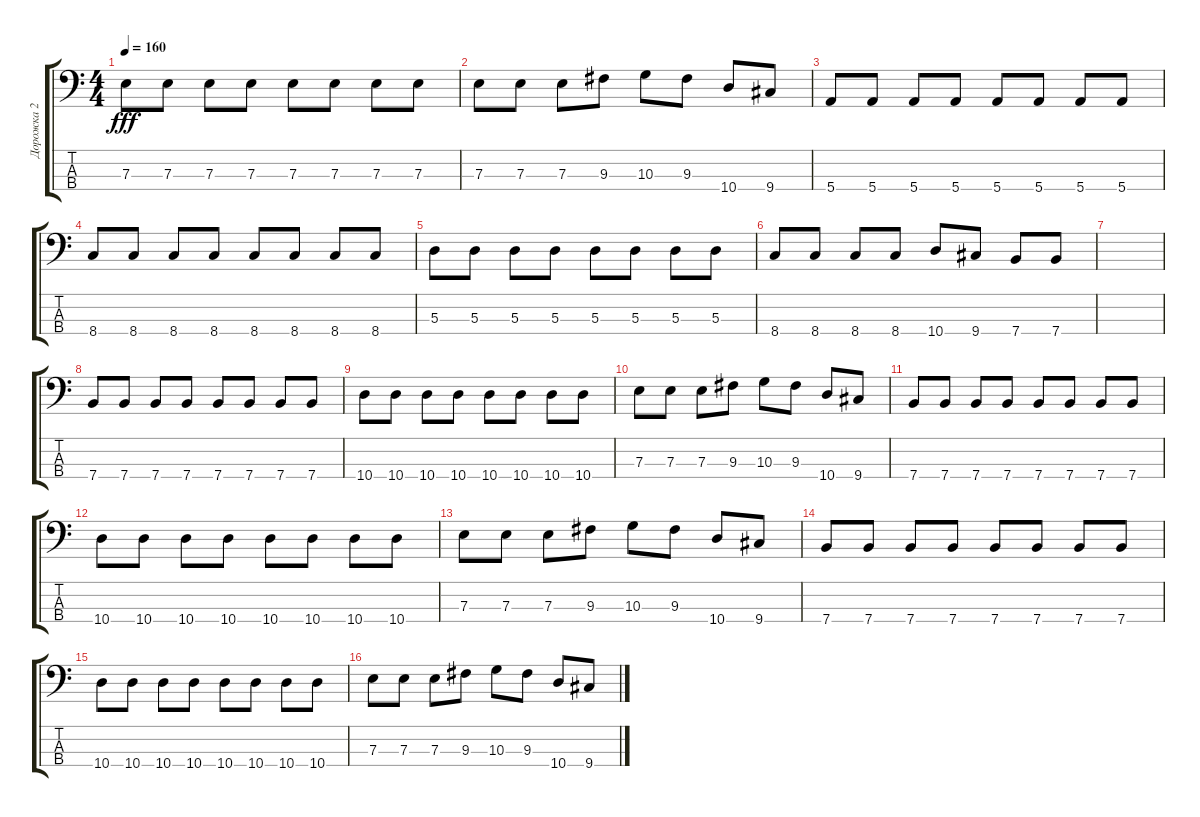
\track ("Дорожка 2" "Дорожка 2") {instrument electricbassfinger}
\staff {score tabs}
\tuning (G2 D2 A1 E1) {hide}
\ts (4 4)
\tempo 160
\clef f4
\ks c
7.3.8{dy fff} 7.3.8 7.3.8 7.3.8 7.3.8 7.3.8 7.3.8 7.3.8 |
7.3.8 7.3.8 7.3.8 9.3.8 10.3.8 9.3.8 10.4.8 9.4.8 |
5.4.8 5.4.8 5.4.8 5.4.8 5.4.8 5.4.8 5.4.8 5.4.8 |
8.4.8 8.4.8 8.4.8 8.4.8 8.4.8 8.4.8 8.4.8 8.4.8 |
5.3.8 5.3.8 5.3.8 5.3.8 5.3.8 5.3.8 5.3.8 5.3.8 |
8.4.8 8.4.8 8.4.8 8.4.8 10.4.8 9.4.8 7.4.8 7.4.8 |
|
7.4.8 7.4.8 7.4.8 7.4.8 7.4.8 7.4.8 7.4.8 7.4.8 |
10.4.8 10.4.8 10.4.8 10.4.8 10.4.8 10.4.8 10.4.8 10.4.8 |
7.3.8 7.3.8 7.3.8 9.3.8 10.3.8 9.3.8 10.4.8 9.4.8 |
7.4.8 7.4.8 7.4.8 7.4.8 7.4.8 7.4.8 7.4.8 7.4.8 |
10.4.8 10.4.8 10.4.8 10.4.8 10.4.8 10.4.8 10.4.8 10.4.8 |
7.3.8 7.3.8 7.3.8 9.3.8 10.3.8 9.3.8 10.4.8 9.4.8 |
7.4.8 7.4.8 7.4.8 7.4.8 7.4.8 7.4.8 7.4.8 7.4.8 |
10.4.8 10.4.8 10.4.8 10.4.8 10.4.8 10.4.8 10.4.8 10.4.8 |
7.3.8 7.3.8 7.3.8 9.3.8 10.3.8 9.3.8 10.4.8 9.4.8
